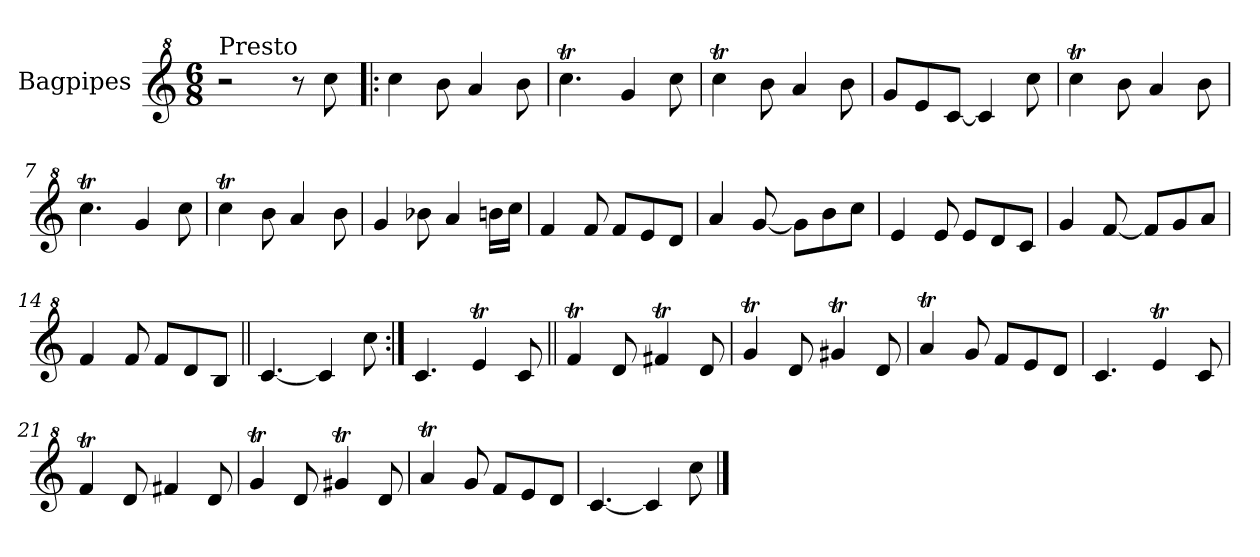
**kern
*part1
*staff1
*I"Bagpipes
*I'Bag
*clefG^2
*k[]
*C:
*M6/8
=1
!LO:TX:a:t=Presto
2r
8r
8ccc\
=2!|:
4ccc\
8bb\
4aa/
8bb\
=3
4.cccT\
4gg/
8ccc\
=4
4cccT\
8bb\
4aa/
8bb\
=5
8gg/L
8ee/
[8cc/J
4cc/]
8ccc\
=6
4cccT\
8bb\
4aa/
8bb\
=7
4.cccT\
4gg/
8ccc\
=8
4cccT\
8bb\
4aa/
8bb\
=9
4gg/
8bb-X\
4aa/
16bbn\LL
16ccc\JJ
!!LO:LB:g=z
=10
4ff/
8ff/
8ff/L
8ee/
8dd/J
=11
4aa/
[8gg/
8gg\L]
8bb\
8ccc\J
=12
4ee/
8ee/
8ee/L
8dd/
8cc/J
=13
4gg/
[8ff/
8ff/L]
8gg/
8aa/J
=14
4ff/
8ff/
8ff/L
8dd/
8b/J
=15||
[4.cc/
4cc/]
8ccc\
=16:|!
4.cc/
4eet/
8cc/
=17||
4ffT/
8dd/
4ff#Xt/
8dd/
!!LO:LB:g=z
=18
4ggT/
8dd/
4gg#Xt/
8dd/
=19
4aaT/
8gg/
8ff/L
8ee/
8dd/J
=20
4.cc/
4eet/
8cc/
=21
4ffT/
8dd/
4ff#X/
8dd/
=22
4ggT/
8dd/
4gg#Xt/
8dd/
=23
4aaT/
8gg/
8ff/L
8ee/
8dd/J
=24
[4.cc/
4cc/]
8ccc\
==
*-
